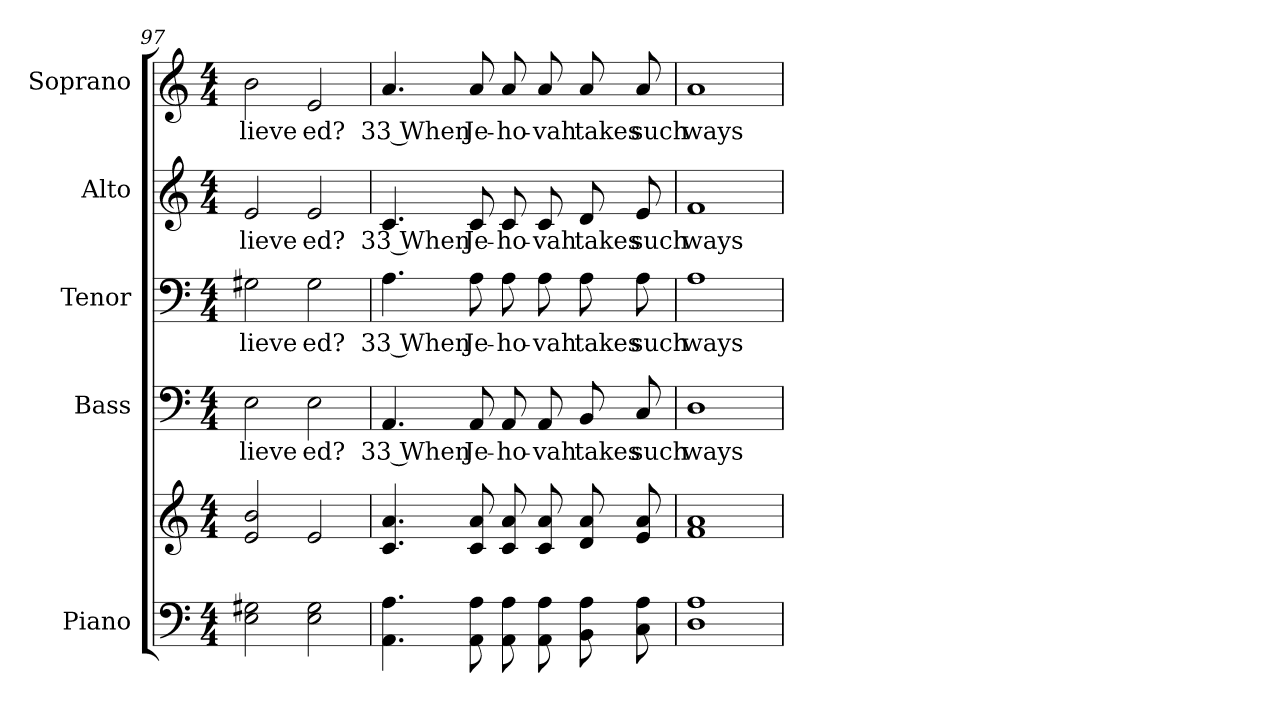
**kern	**kern	**kern	**text	**kern	**text	**kern	**text	**kern	**text
*part5	*part5	*part4	*part4	*part3	*part3	*part2	*part2	*part1	*part1
*staff6	*staff5	*staff4	*staff4	*staff3	*staff3	*staff2	*staff2	*staff1	*staff1
*I"Piano	*	*I"Bass	*	*I"Tenor	*	*I"Alto	*	*I"Soprano	*
*I'Pno.	*	*I'B.	*	*I'T.	*	*I'A.	*	*I'S.	*
!!LO:PB:g=z
*clefF4	*clefG2	*clefF4	*	*clefF4	*	*clefG2	*	*clefG2	*
*k[]	*k[]	*k[]	*	*k[]	*	*k[]	*	*k[]	*
*C:	*C:	*C:	*	*C:	*	*C:	*	*C:	*
*M4/4	*M4/4	*M4/4	*	*M4/4	*	*M4/4	*	*M4/4	*
=97	=97	=97	=97	=97	=97	=97	=97	=97	=97
!	!	!	!LO:LY:b:color=#000000	!	!	!	!	!	!
!	!	!	!	!	!LO:LY:b:color=#000000	!	!	!	!
!	!	!	!	!	!	!	!LO:LY:b:color=#000000	!	!
!	!	!	!	!	!	!	!	!	!LO:LY:b:color=#000000
2Ei\ 2G#Xi	2ei/ 2bi	2Ei\	-lieve	2G#Xi\	-lieve	2ei/	-lieve	2bi\	-lieve
!	!	!	!LO:LY:b:color=#000000	!	!	!	!	!	!
!	!	!	!	!	!LO:LY:b:color=#000000	!	!	!	!
!	!	!	!	!	!	!	!LO:LY:b:color=#000000	!	!
!	!	!	!	!	!	!	!	!	!LO:LY:b:color=#000000
2Ei\ 2G#i	2ei/	2Ei\	ed?	2G#i\	ed?	2ei/	ed?	2ei/	ed?
=98	=98	=98	=98	=98	=98	=98	=98	=98	=98
!	!	!	!LO:LY:b:color=#000000	!	!	!	!	!	!
!	!	!	!	!	!LO:LY:b:color=#000000	!	!	!	!
!	!	!	!	!	!	!	!LO:LY:b:color=#000000	!	!
!	!	!	!	!	!	!	!	!	!LO:LY:b:color=#000000
4.AAi\ 4.Ai	4.ci/ 4.ai	4.AAi/	33 When	4.Ai\	33 When	4.ci/	33 When	4.ai/	33 When
!	!	!	!LO:LY:b:color=#000000	!	!	!	!	!	!
!	!	!	!	!	!LO:LY:b:color=#000000	!	!	!	!
!	!	!	!	!	!	!	!LO:LY:b:color=#000000	!	!
!	!	!	!	!	!	!	!	!	!LO:LY:b:color=#000000
8AAi\ 8Ai	8ci/ 8ai	8AAi/	Je-	8Ai\	Je-	8ci/	Je-	8ai/	Je-
!	!	!	!LO:LY:b:color=#000000	!	!	!	!	!	!
!	!	!	!	!	!LO:LY:b:color=#000000	!	!	!	!
!	!	!	!	!	!	!	!LO:LY:b:color=#000000	!	!
!	!	!	!	!	!	!	!	!	!LO:LY:b:color=#000000
8AAi\ 8Ai	8ci/ 8ai	8AAi/	-ho-	8Ai\	-ho-	8ci/	-ho-	8ai/	-ho-
!	!	!	!LO:LY:b:color=#000000	!	!	!	!	!	!
!	!	!	!	!	!LO:LY:b:color=#000000	!	!	!	!
!	!	!	!	!	!	!	!LO:LY:b:color=#000000	!	!
!	!	!	!	!	!	!	!	!	!LO:LY:b:color=#000000
8AAi\ 8Ai	8ci/ 8ai	8AAi/	-vah	8Ai\	-vah	8ci/	-vah	8ai/	-vah
!	!	!	!LO:LY:b:color=#000000	!	!	!	!	!	!
!	!	!	!	!	!LO:LY:b:color=#000000	!	!	!	!
!	!	!	!	!	!	!	!LO:LY:b:color=#000000	!	!
!	!	!	!	!	!	!	!	!	!LO:LY:b:color=#000000
8BBi\ 8Ai	8di/ 8ai	8BBi/	takes	8Ai\	takes	8di/	takes	8ai/	takes
!	!	!	!LO:LY:b:color=#000000	!	!	!	!	!	!
!	!	!	!	!	!LO:LY:b:color=#000000	!	!	!	!
!	!	!	!	!	!	!	!LO:LY:b:color=#000000	!	!
!	!	!	!	!	!	!	!	!	!LO:LY:b:color=#000000
8Ci\ 8Ai	8ei/ 8ai	8Ci/	such	8Ai\	such	8ei/	such	8ai/	such
!!LO:LB:g=z
=99	=99	=99	=99	=99	=99	=99	=99	=99	=99
!	!	!	!LO:LY:b:color=#000000	!	!	!	!	!	!
!	!	!	!	!	!LO:LY:b:color=#000000	!	!	!	!
!	!	!	!	!	!	!	!LO:LY:b:color=#000000	!	!
!	!	!	!	!	!	!	!	!	!LO:LY:b:color=#000000
1Di 1Ai	1fi 1ai	1Di	ways	1Ai	ways	1fi	ways	1ai	ways
=	=	=	=	=	=	=	=	=	=
*-	*-	*-	*-	*-	*-	*-	*-	*-	*-
